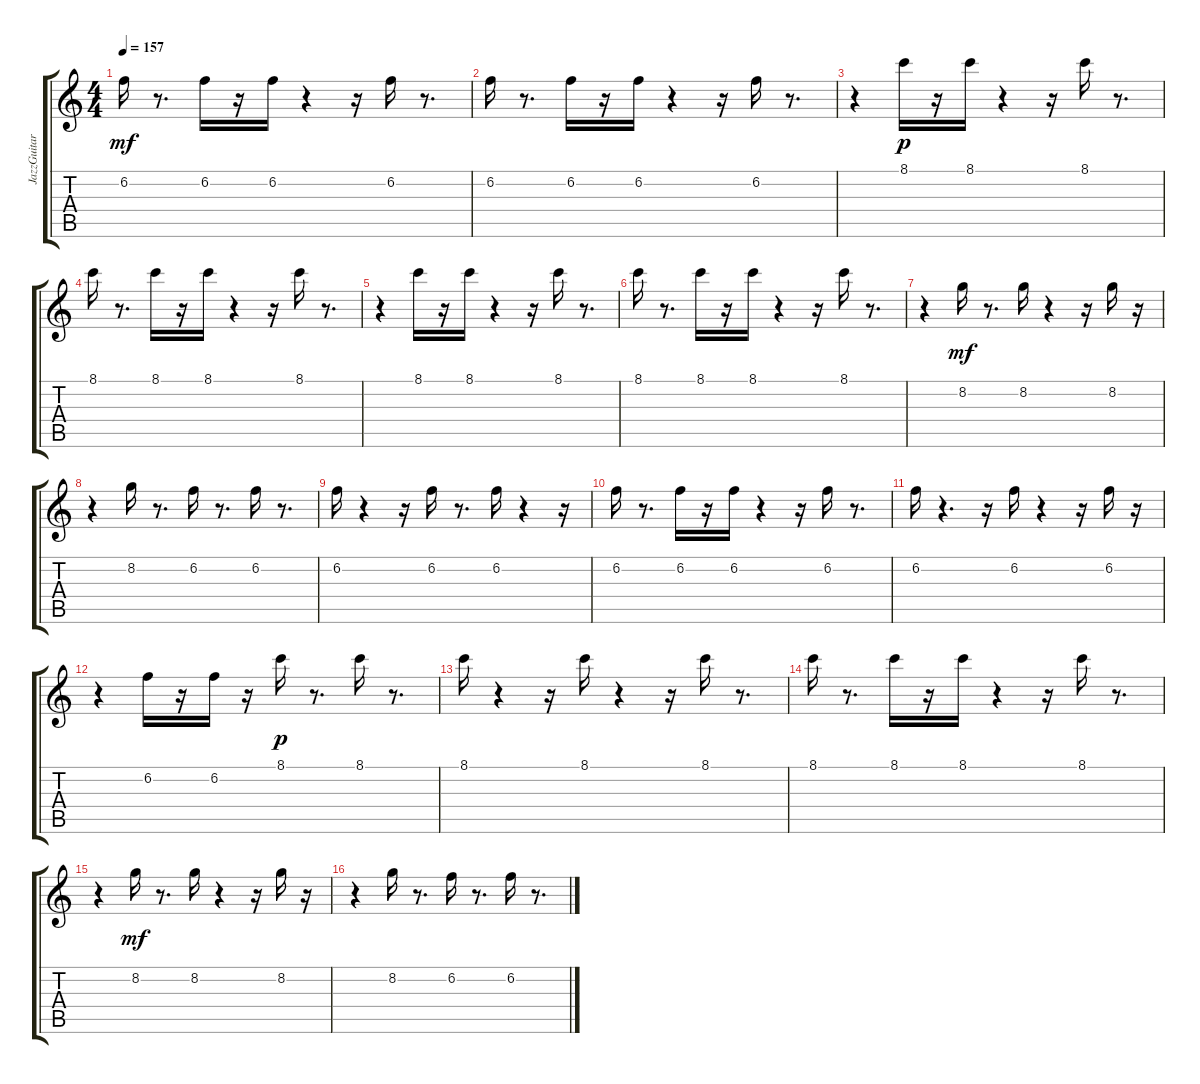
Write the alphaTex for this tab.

\track ("JazzGuitar          " "JazzGuitar") {instrument electricguitarjazz}
\staff {score tabs}
\tuning (E4 B3 G3 D3 A2 E2) {hide}
\ts (4 4)
\tempo 157
\clef g2
\ks c
6.2.16{dy mf} r.8{d} 6.2.16 r.16 6.2.16 r.4 r.16 6.2.16 r.8{d} |
6.2.16 r.8{d} 6.2.16 r.16 6.2.16 r.4 r.16 6.2.16 r.8{d} |
r.4 8.1.16{dy p} r.16 8.1.16 r.4 r.16 8.1.16 r.8{d} |
8.1.16 r.8{d} 8.1.16 r.16 8.1.16 r.4 r.16 8.1.16 r.8{d} |
r.4 8.1.16 r.16 8.1.16 r.4 r.16 8.1.16 r.8{d} |
8.1.16 r.8{d} 8.1.16 r.16 8.1.16 r.4 r.16 8.1.16 r.8{d} |
r.4 8.2.16{dy mf} r.8{d} 8.2.16 r.4 r.16 8.2.16 r.16 |
r.4 8.2.16 r.8{d} 6.2.16 r.8{d} 6.2.16 r.8{d} |
6.2.16 r.4 r.16 6.2.16 r.8{d} 6.2.16 r.4 r.16 |
6.2.16 r.8{d} 6.2.16 r.16 6.2.16 r.4 r.16 6.2.16 r.8{d} |
6.2.16 r.4{d} r.16 6.2.16 r.4 r.16 6.2.16 r.16 |
r.4 6.2.16 r.16 6.2.16 r.16 8.1.16{dy p} r.8{d} 8.1.16 r.8{d} |
8.1.16 r.4 r.16 8.1.16 r.4 r.16 8.1.16 r.8{d} |
8.1.16 r.8{d} 8.1.16 r.16 8.1.16 r.4 r.16 8.1.16 r.8{d} |
r.4 8.2.16{dy mf} r.8{d} 8.2.16 r.4 r.16 8.2.16 r.16 |
r.4 8.2.16 r.8{d} 6.2.16 r.8{d} 6.2.16 r.8{d}
